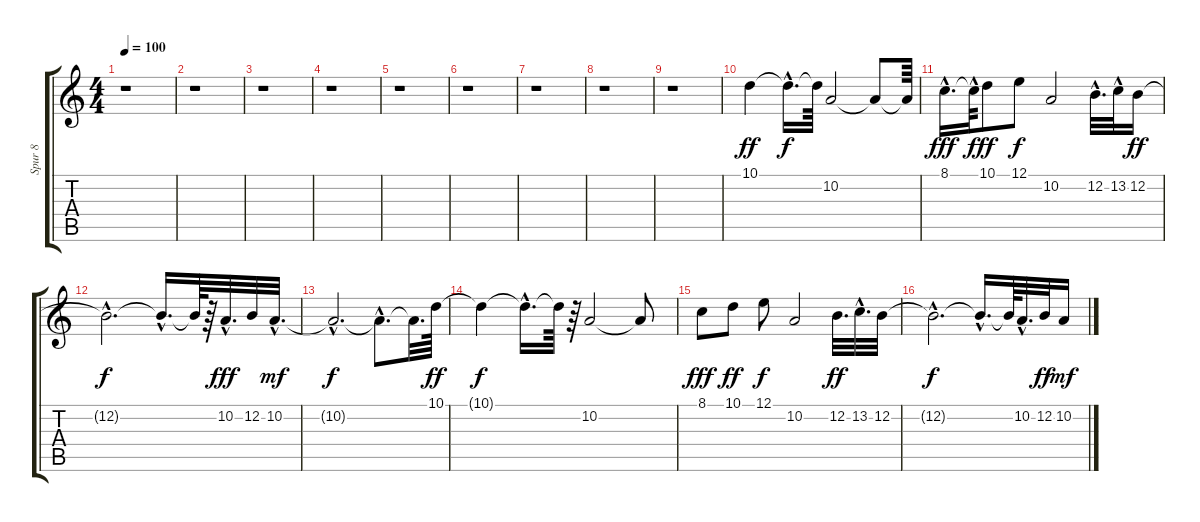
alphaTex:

\track ("Spur 8" "Spur 8") {instrument panflute}
\staff {score tabs}
\tuning (E4 B3 G3 D3 A2 E2) {hide}
\ts (4 4)
\tempo 100
\clef g2
\ks c
r.1{dy f} |
r.1 |
r.1 |
r.1 |
r.1 |
r.1 |
r.1 |
r.1 |
r.1 |
10.1.4{dy ff} 10.1{hac t}.16{d dy f} 10.1{t}.64 10.2.2 10.2{t}.8 10.2{t}.64 |
8.1{hac}.16{d dy fff} 8.1{hac t}.64{dy f} 10.1.8{dy ff} 12.1.8{dy f} 10.2.2 12.2{hac}.32{d} 13.2{hac}.32 12.2.16{dy ff} |
12.2{hac t}.2{d dy f} 12.2{hac t}.16{d} 12.2{t}.64 r.64 10.2{hac}.32{d dy fff} 12.2.32 10.2{hac}.32{d dy mf} |
10.2{hac t}.2{d dy f} 10.2{hac t}.8{d} 10.2{t}.32{d} 10.1.64{dy ff} |
10.1{t}.4{dy f} 10.1{hac t}.16{d} 10.1{t}.64 r.64 10.2.2 10.2{t}.8 |
8.1.8{dy fff} 10.1.8{dy ff} 12.1.8{dy f} 10.2.2 12.2.32{d dy ff} 13.2{hac}.32{d} 12.2.32 |
12.2{hac t}.2{d dy f} 12.2{hac t}.16{d} 12.2{t}.64 10.2{hac}.32{d} 12.2.32{dy ff} 10.2.16{dy mf}
